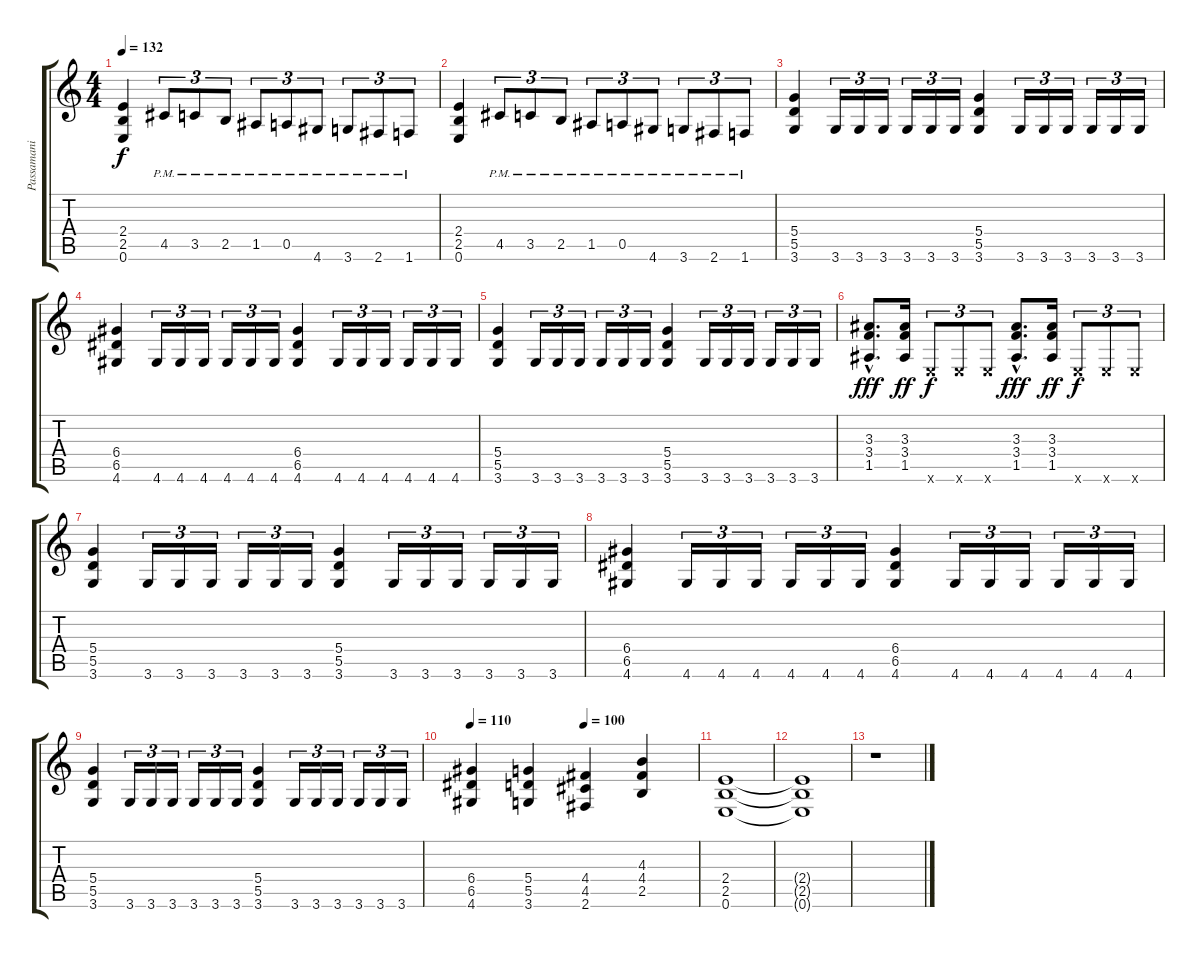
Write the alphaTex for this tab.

\track ("Passamani" "Passamani") {instrument distortionguitar}
\staff {score tabs}
\tuning (E4 B3 G3 D3 A2 E2) {hide}
\ts (4 4)
\tempo 132
\clef g2
\ks c
(2.4 2.5 0.6).4{dy f} 4.5{pm}.8{tu (3 2)} 3.5{pm}.8{tu (3 2)} 2.5{pm}.8{tu (3 2)} 1.5{pm}.8{tu (3 2)} 0.5{pm}.8{tu (3 2)} 4.6{pm}.8{tu (3 2)} 3.6{pm}.8{tu (3 2)} 2.6{pm}.8{tu (3 2)} 1.6{pm}.8{tu (3 2)} |
(2.4 2.5 0.6).4 4.5{pm}.8{tu (3 2)} 3.5{pm}.8{tu (3 2)} 2.5{pm}.8{tu (3 2)} 1.5{pm}.8{tu (3 2)} 0.5{pm}.8{tu (3 2)} 4.6{pm}.8{tu (3 2)} 3.6{pm}.8{tu (3 2)} 2.6{pm}.8{tu (3 2)} 1.6{pm}.8{tu (3 2)} |
(5.4 5.5 3.6).4 3.6.16{tu (3 2)} 3.6.16{tu (3 2)} 3.6.16{tu (3 2)} 3.6.16{tu (3 2)} 3.6.16{tu (3 2)} 3.6.16{tu (3 2)} (5.4 5.5 3.6).4 3.6.16{tu (3 2)} 3.6.16{tu (3 2)} 3.6.16{tu (3 2)} 3.6.16{tu (3 2)} 3.6.16{tu (3 2)} 3.6.16{tu (3 2)} |
(6.4 6.5 4.6).4 4.6.16{tu (3 2)} 4.6.16{tu (3 2)} 4.6.16{tu (3 2)} 4.6.16{tu (3 2)} 4.6.16{tu (3 2)} 4.6.16{tu (3 2)} (6.4 6.5 4.6).4 4.6.16{tu (3 2)} 4.6.16{tu (3 2)} 4.6.16{tu (3 2)} 4.6.16{tu (3 2)} 4.6.16{tu (3 2)} 4.6.16{tu (3 2)} |
(5.4 5.5 3.6).4 3.6.16{tu (3 2)} 3.6.16{tu (3 2)} 3.6.16{tu (3 2)} 3.6.16{tu (3 2)} 3.6.16{tu (3 2)} 3.6.16{tu (3 2)} (5.4 5.5 3.6).4 3.6.16{tu (3 2)} 3.6.16{tu (3 2)} 3.6.16{tu (3 2)} 3.6.16{tu (3 2)} 3.6.16{tu (3 2)} 3.6.16{tu (3 2)} |
(3.3{hac} 3.4{hac} 1.5{hac}).8{d dy fff} (3.3 3.4 1.5).16{dy ff} 0.6{x}.8{tu (3 2) dy f} 0.6{x}.8{tu (3 2)} 0.6{x}.8{tu (3 2)} (3.3{hac} 3.4{hac} 1.5{hac}).8{d dy fff} (3.3 3.4 1.5).16{dy ff} 0.6{x}.8{tu (3 2) dy f} 0.6{x}.8{tu (3 2)} 0.6{x}.8{tu (3 2)} |
(5.4 5.5 3.6).4 3.6.16{tu (3 2)} 3.6.16{tu (3 2)} 3.6.16{tu (3 2)} 3.6.16{tu (3 2)} 3.6.16{tu (3 2)} 3.6.16{tu (3 2)} (5.4 5.5 3.6).4 3.6.16{tu (3 2)} 3.6.16{tu (3 2)} 3.6.16{tu (3 2)} 3.6.16{tu (3 2)} 3.6.16{tu (3 2)} 3.6.16{tu (3 2)} |
(6.4 6.5 4.6).4 4.6.16{tu (3 2)} 4.6.16{tu (3 2)} 4.6.16{tu (3 2)} 4.6.16{tu (3 2)} 4.6.16{tu (3 2)} 4.6.16{tu (3 2)} (6.4 6.5 4.6).4 4.6.16{tu (3 2)} 4.6.16{tu (3 2)} 4.6.16{tu (3 2)} 4.6.16{tu (3 2)} 4.6.16{tu (3 2)} 4.6.16{tu (3 2)} |
(5.4 5.5 3.6).4 3.6.16{tu (3 2)} 3.6.16{tu (3 2)} 3.6.16{tu (3 2)} 3.6.16{tu (3 2)} 3.6.16{tu (3 2)} 3.6.16{tu (3 2)} (5.4 5.5 3.6).4 3.6.16{tu (3 2)} 3.6.16{tu (3 2)} 3.6.16{tu (3 2)} 3.6.16{tu (3 2)} 3.6.16{tu (3 2)} 3.6.16{tu (3 2)} |
\tempo 110
\tempo (100 0.5)
(6.4 6.5 4.6).4 (5.4 5.5 3.6).4 (4.4 4.5 2.6).4 (4.3 4.4 2.5).4 |
(2.4 2.5 0.6).1 |
(2.4{t} 2.5{t} 0.6{t}).1 |
r.1
